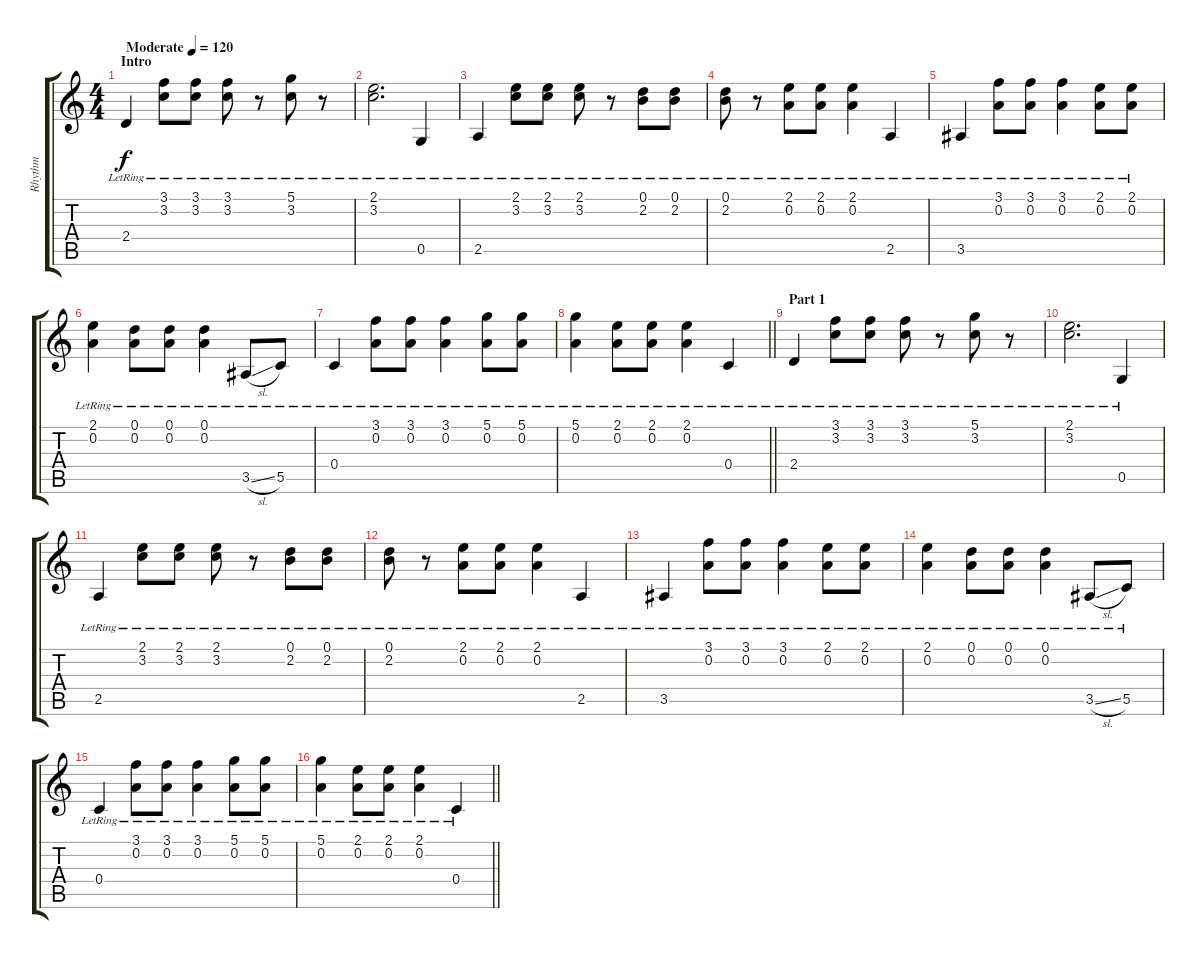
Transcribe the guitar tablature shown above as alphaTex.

\track ("Rhythm" "Rhythm") {instrument electricguitarjazz}
\staff {score tabs}
\tuning (D4 A3 F3 C3 G2 D2) {hide}
\ts (4 4)
\section ("" "Intro")
\tempo (120 "Moderate")
\clef g2
\ks c
2.4{lr}.4{dy f instrument electricguitarjazz} (3.1{lr} 3.2{lr}).8 (3.1{lr} 3.2{lr}).8 (3.1{lr} 3.2{lr}).8 r.8 (5.1{lr} 3.2{lr}).8 r.8 |
(2.1{lr} 3.2{lr}).2{d} 0.5{lr}.4 |
2.5{lr}.4 (2.1{lr} 3.2{lr}).8 (2.1{lr} 3.2{lr}).8 (2.1{lr} 3.2{lr}).8 r.8 (0.1{lr} 2.2{lr}).8 (0.1{lr} 2.2{lr}).8 |
(0.1{lr} 2.2{lr}).8 r.8 (2.1{lr} 0.2{lr}).8 (2.1{lr} 0.2{lr}).8 (2.1{lr} 0.2{lr}).4 2.5{lr}.4 |
3.5{lr}.4 (3.1{lr} 0.2{lr}).8 (3.1{lr} 0.2{lr}).8 (3.1{lr} 0.2{lr}).4 (2.1{lr} 0.2{lr}).8 (2.1{lr} 0.2{lr}).8 |
(2.1{lr} 0.2{lr}).4 (0.1{lr} 0.2{lr}).8 (0.1{lr} 0.2{lr}).8 (0.1{lr} 0.2{lr}).4 3.5{sl lr}.8 5.5{lr}.8 |
0.4{lr}.4 (3.1{lr} 0.2{lr}).8 (3.1{lr} 0.2{lr}).8 (3.1{lr} 0.2{lr}).4 (5.1{lr} 0.2{lr}).8 (5.1{lr} 0.2{lr}).8 |
\barLineRight lightlight
(5.1{lr} 0.2{lr}).4 (2.1{lr} 0.2{lr}).8 (2.1{lr} 0.2{lr}).8 (2.1{lr} 0.2{lr}).4 0.4{lr}.4 |
\section ("" "Part 1")
2.4{lr}.4 (3.1{lr} 3.2{lr}).8 (3.1{lr} 3.2{lr}).8 (3.1{lr} 3.2{lr}).8 r.8 (5.1{lr} 3.2{lr}).8 r.8 |
(2.1{lr} 3.2{lr}).2{d} 0.5{lr}.4 |
2.5{lr}.4 (2.1{lr} 3.2{lr}).8 (2.1{lr} 3.2{lr}).8 (2.1{lr} 3.2{lr}).8 r.8 (0.1{lr} 2.2{lr}).8 (0.1{lr} 2.2{lr}).8 |
(0.1{lr} 2.2{lr}).8 r.8 (2.1{lr} 0.2{lr}).8 (2.1{lr} 0.2{lr}).8 (2.1{lr} 0.2{lr}).4 2.5{lr}.4 |
3.5{lr}.4 (3.1{lr} 0.2{lr}).8 (3.1{lr} 0.2{lr}).8 (3.1{lr} 0.2{lr}).4 (2.1{lr} 0.2{lr}).8 (2.1{lr} 0.2{lr}).8 |
(2.1{lr} 0.2{lr}).4 (0.1{lr} 0.2{lr}).8 (0.1{lr} 0.2{lr}).8 (0.1{lr} 0.2{lr}).4 3.5{sl lr}.8 5.5{lr}.8 |
0.4{lr}.4 (3.1{lr} 0.2{lr}).8 (3.1{lr} 0.2{lr}).8 (3.1{lr} 0.2{lr}).4 (5.1{lr} 0.2{lr}).8 (5.1{lr} 0.2{lr}).8 |
\barLineRight lightlight
(5.1{lr} 0.2{lr}).4 (2.1{lr} 0.2{lr}).8 (2.1{lr} 0.2{lr}).8 (2.1{lr} 0.2{lr}).4 0.4{lr}.4
